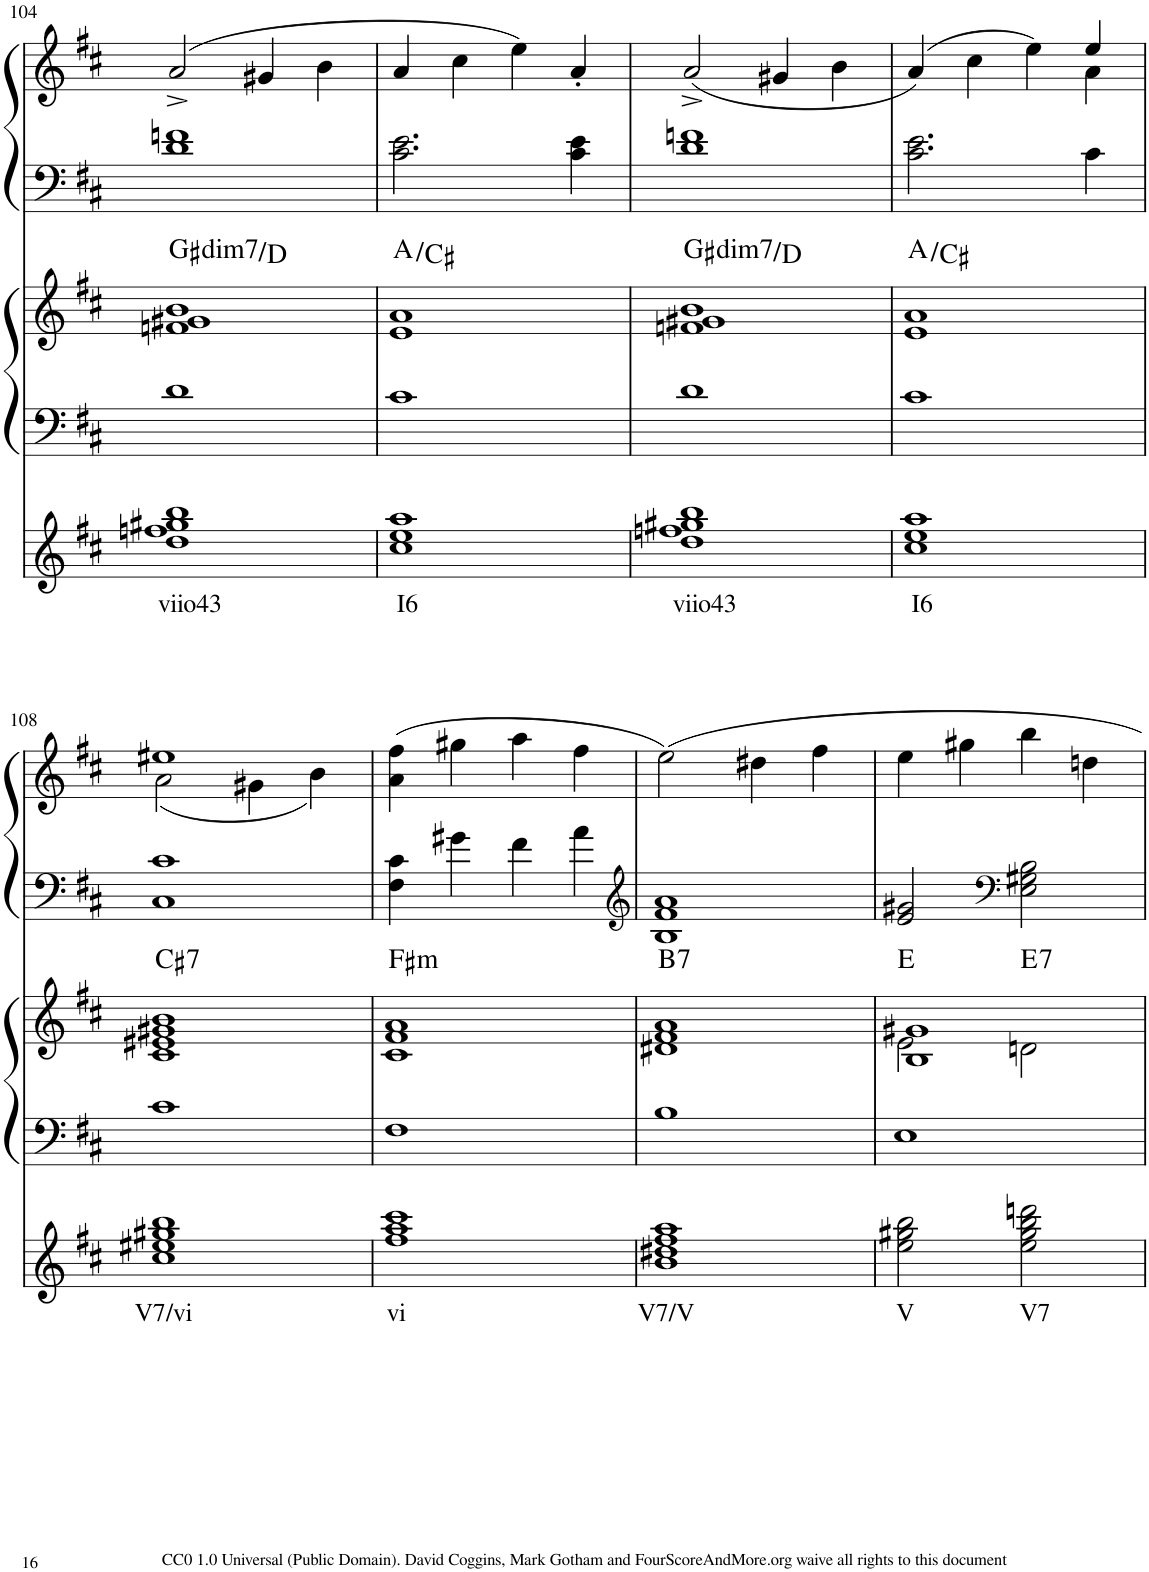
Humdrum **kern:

**kern	**text	**kern	**kern	**harte	**kern	**kern
*part3	*part3	*part2	*part2	*part2	*part1	*part1
*staff5	*staff5	*staff4	*staff3	*	*staff2	*staff1
*I"One-stave chords + Roman numerals	*	*I"Chordal reduction and symbols	*	*	*I"Reduced Score	*
!!LO:PB:g=z
*clefG2	*	*clefF4	*clefG2	*	*clefF4	*clefG2
*k[f#c#]	*	*k[f#c#]	*k[f#c#]	*	*k[f#c#]	*k[f#c#]
*	*	*D:	*D:	*	*D:	*D:
*M2/2	*	*M2/2	*M2/2	*	*M2/2	*M2/2
*met(c|)	*	*met(c|)	*met(c|)	*	*met(c|)	*met(c|)
=104	=104	=104	=104	=104	=104	=104
!	!LO:LY:b	!	!	!LO:H:kt=dim7	!	!
1dd 1ffn 1gg#X 1bb	viio43	1d	1fn 1g#X 1b	G#:dim7/b5	1d 1fn	(2a^/
.	.	.	.	.	.	4g#X/
.	.	.	.	.	.	4b\
=105	=105	=105	=105	=105	=105	=105
!	!LO:LY:b	!	!	!	!	!
1cc# 1ee 1aa	I6	1c#	1e 1a	A:maj/3	2.c#\ 2.e\	4a/
.	.	.	.	.	.	4cc#\
.	.	.	.	.	.	4ee\)
.	.	.	.	.	4c#\ 4e\	4a'/
=106	=106	=106	=106	=106	=106	=106
!	!LO:LY:b	!	!	!LO:H:kt=dim7	!	!
1dd 1ffn 1gg#X 1bb	viio43	1d	1fn 1g#X 1b	G#:dim7/b5	1d 1fn	(<2a^/
.	.	.	.	.	.	4g#X/
.	.	.	.	.	.	4b\
=107	=107	=107	=107	=107	=107	=107
!	!LO:LY:b	!	!	!	!	!
*	*	*	*	*	*	*^
1cc# 1ee 1aa	I6	1c#	1e 1a	A:maj/3	2.c#\ 2.e\	(4a/)	2.ryy
.	.	.	.	.	.	4cc#\	.
.	.	.	.	.	.	4ee\)	.
.	.	.	.	.	4c#\	4ee/	4a\
!!LO:LB:g=z	!!
=108	=108	=108	=108	=108	=108	=108	=108
!	!LO:LY:b	!	!	!LO:H:kt=7	!	!	!
1cc# 1ee#X 1gg#X 1bb	V7/vi	1c#	1c# 1e#X 1g#X 1b	C#:7	1C# 1c#	1ee#X	(2a\
.	.	.	.	.	.	.	4g#X\
.	.	.	.	.	.	.	4b\)
=109	=109	=109	=109	=109	=109	=109	=109
!	!LO:LY:b	!	!	!LO:H:kt=m	!	!	!
*	*	*	*	*	*	*v	*v
1ff# 1aa 1ccc#	vi	1F#	1c# 1f# 1a	F#:min	4F#\ 4c#\	(4a\ 4ff#\
.	.	.	.	.	4g#X\	4gg#X\
.	.	.	.	.	4f#\	4aa\
.	.	.	.	.	4a\	4ff#\
=110	=110	=110	=110	=110	=110	=110
*	*	*	*	*	*clefG2	*
!	!LO:LY:b	!	!	!LO:H:kt=7	!	!
1b 1dd#X 1ff# 1aa	V7/V	1B	1d#X 1f# 1a	B:7	1B 1f# 1a	2ee\)
.	.	.	.	.	.	4dd#X\
.	.	.	.	.	.	4ff#\
=111	=111	=111	=111	=111	=111	=111
!	!LO:LY:b	!	!	!	!	!
*	*	*	*^	*	*	*
2ee\ 2gg#X\ 2bb\	V	1E	1B 1g#X	2e\	E:maj	2e/ 2g#X/	4ee\
.	.	.	.	.	.	.	4gg#X\
*	*	*	*	*	*	*clefF4	*
!	!LO:LY:b	!	!	!	!LO:H:kt=7	!	!
2ee\ 2gg#\ 2bb\ 2dddn\	V7	.	.	2dn\	E:7	2E\ 2G#X\ 2B\	4bb\
.	.	.	.	.	.	.	4ddn\
*	*	*	*v	*v	*	*	*
=	=	=	=	=	=	=
*-	*-	*-	*-	*-	*-	*-
